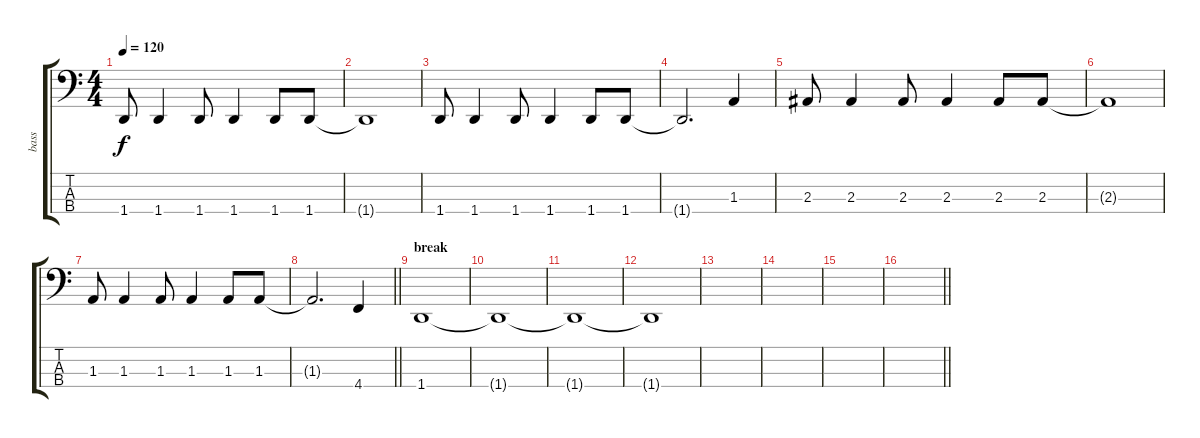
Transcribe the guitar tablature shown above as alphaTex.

\track ("bass" "bass") {instrument electricbassfinger}
\staff {score tabs}
\tuning (Gb2 Db2 Ab1 Db1) {hide}
\ts (4 4)
\tempo 120
\clef f4
\ks c
1.4.8{dy f} 1.4.4 1.4.8 1.4.4 1.4.8 1.4.8 |
1.4{t}.1 |
1.4.8 1.4.4 1.4.8 1.4.4 1.4.8 1.4.8 |
1.4{t}.2{d} 1.3.4 |
2.3.8 2.3.4 2.3.8 2.3.4 2.3.8 2.3.8 |
2.3{t}.1 |
1.3.8 1.3.4 1.3.8 1.3.4 1.3.8 1.3.8 |
\barLineRight lightlight
1.3{t}.2{d} 4.4.4 |
\section ("" "break")
1.4.1{volume 0} |
1.4{t}.1 |
1.4{t}.1 |
1.4{t}.1 |
|
|
|
\barLineRight lightlight
